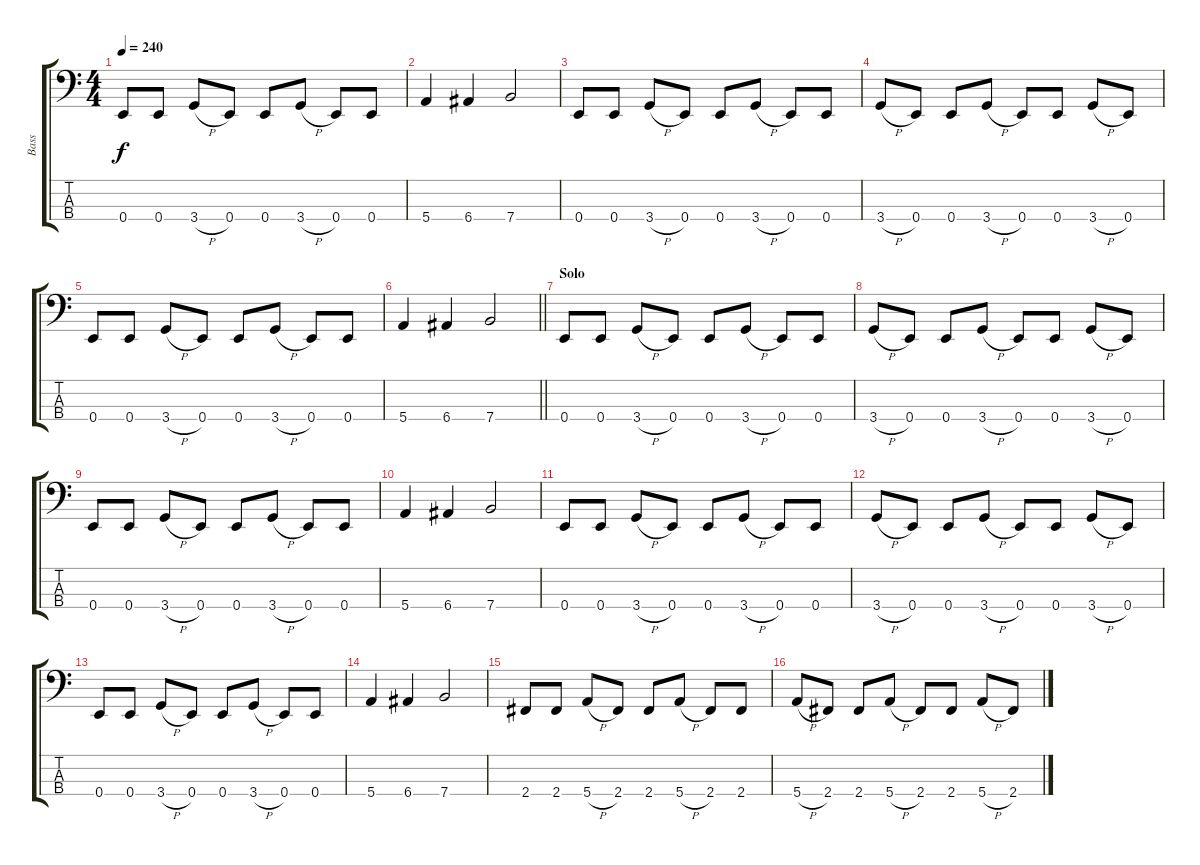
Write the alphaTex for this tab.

\track ("Bass" "Bass") {instrument electricbassfinger}
\staff {score tabs}
\tuning (G2 D2 A1 E1) {hide}
\ts (4 4)
\tempo 240
\clef f4
\ks c
0.4.8{dy f} 0.4.8 3.4{h}.8 0.4.8 0.4.8 3.4{h}.8 0.4.8 0.4.8 |
5.4.4 6.4.4 7.4.2 |
0.4.8 0.4.8 3.4{h}.8 0.4.8 0.4.8 3.4{h}.8 0.4.8 0.4.8 |
3.4{h}.8 0.4.8 0.4.8 3.4{h}.8 0.4.8 0.4.8 3.4{h}.8 0.4.8 |
0.4.8 0.4.8 3.4{h}.8 0.4.8 0.4.8 3.4{h}.8 0.4.8 0.4.8 |
\barLineRight lightlight
5.4.4 6.4.4 7.4.2 |
\section ("" "Solo")
0.4.8 0.4.8 3.4{h}.8 0.4.8 0.4.8 3.4{h}.8 0.4.8 0.4.8 |
3.4{h}.8 0.4.8 0.4.8 3.4{h}.8 0.4.8 0.4.8 3.4{h}.8 0.4.8 |
0.4.8 0.4.8 3.4{h}.8 0.4.8 0.4.8 3.4{h}.8 0.4.8 0.4.8 |
5.4.4 6.4.4 7.4.2 |
0.4.8 0.4.8 3.4{h}.8 0.4.8 0.4.8 3.4{h}.8 0.4.8 0.4.8 |
3.4{h}.8 0.4.8 0.4.8 3.4{h}.8 0.4.8 0.4.8 3.4{h}.8 0.4.8 |
0.4.8 0.4.8 3.4{h}.8 0.4.8 0.4.8 3.4{h}.8 0.4.8 0.4.8 |
5.4.4 6.4.4 7.4.2 |
2.4.8 2.4.8 5.4{h}.8 2.4.8 2.4.8 5.4{h}.8 2.4.8 2.4.8 |
5.4{h}.8 2.4.8 2.4.8 5.4{h}.8 2.4.8 2.4.8 5.4{h}.8 2.4.8
